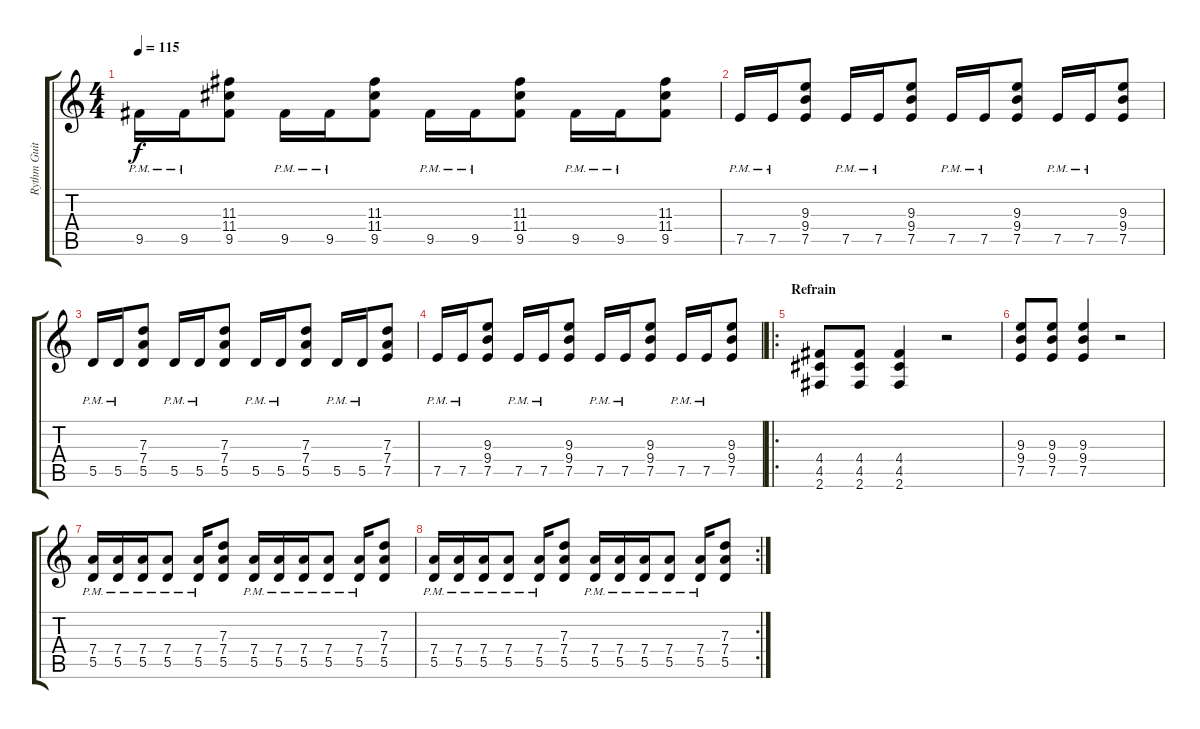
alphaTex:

\track ("Rythm Guitar" "Rythm Guit") {instrument overdrivenguitar}
\staff {score tabs}
\tuning (E4 B3 G3 D3 A2 E2) {hide}
\ts (4 4)
\tempo 115
\clef g2
\ks c
9.5{pm}.16{dy f} 9.5{pm}.16 (11.3 11.4 9.5).8 9.5{pm}.16 9.5{pm}.16 (11.3 11.4 9.5).8 9.5{pm}.16 9.5{pm}.16 (11.3 11.4 9.5).8 9.5{pm}.16 9.5{pm}.16 (11.3 11.4 9.5).8 |
7.5{pm}.16 7.5{pm}.16 (9.3 9.4 7.5).8 7.5{pm}.16 7.5{pm}.16 (9.3 9.4 7.5).8 7.5{pm}.16 7.5{pm}.16 (9.3 9.4 7.5).8 7.5{pm}.16 7.5{pm}.16 (9.3 9.4 7.5).8 |
5.5{pm}.16 5.5{pm}.16 (7.3 7.4 5.5).8 5.5{pm}.16 5.5{pm}.16 (7.3 7.4 5.5).8 5.5{pm}.16 5.5{pm}.16 (7.3 7.4 5.5).8 5.5{pm}.16 5.5{pm}.16 (7.3 7.4 7.5).8 |
7.5{pm}.16 7.5{pm}.16 (9.3 9.4 7.5).8 7.5{pm}.16 7.5{pm}.16 (9.3 9.4 7.5).8 7.5{pm}.16 7.5{pm}.16 (9.3 9.4 7.5).8 7.5{pm}.16 7.5{pm}.16 (9.3 9.4 7.5).8 |
\ro
\section ("" "Refrain")
(4.4 4.5 2.6).8 (4.4 4.5 2.6).8 (4.4 4.5 2.6).4 r.2 |
(9.3 9.4 7.5).8 (9.3 9.4 7.5).8 (9.3 9.4 7.5).4 r.2 |
(7.4{pm} 5.5{pm}).16 (7.4{pm} 5.5{pm}).16 (7.4{pm} 5.5{pm}).16 (7.4{pm} 5.5{pm}).8 (7.4{pm} 5.5{pm}).16 (7.3 7.4 5.5).8 (7.4{pm} 5.5{pm}).16 (7.4{pm} 5.5{pm}).16 (7.4{pm} 5.5{pm}).16 (7.4{pm} 5.5{pm}).8 (7.4{pm} 5.5{pm}).16 (7.3 7.4 5.5).8 |
\rc 2
(7.4{pm} 5.5{pm}).16 (7.4{pm} 5.5{pm}).16 (7.4{pm} 5.5{pm}).16 (7.4{pm} 5.5{pm}).8 (7.4{pm} 5.5{pm}).16 (7.3 7.4 5.5).8 (7.4{pm} 5.5{pm}).16 (7.4{pm} 5.5{pm}).16 (7.4{pm} 5.5{pm}).16 (7.4{pm} 5.5{pm}).8 (7.4{pm} 5.5{pm}).16 (7.3 7.4 5.5).8
